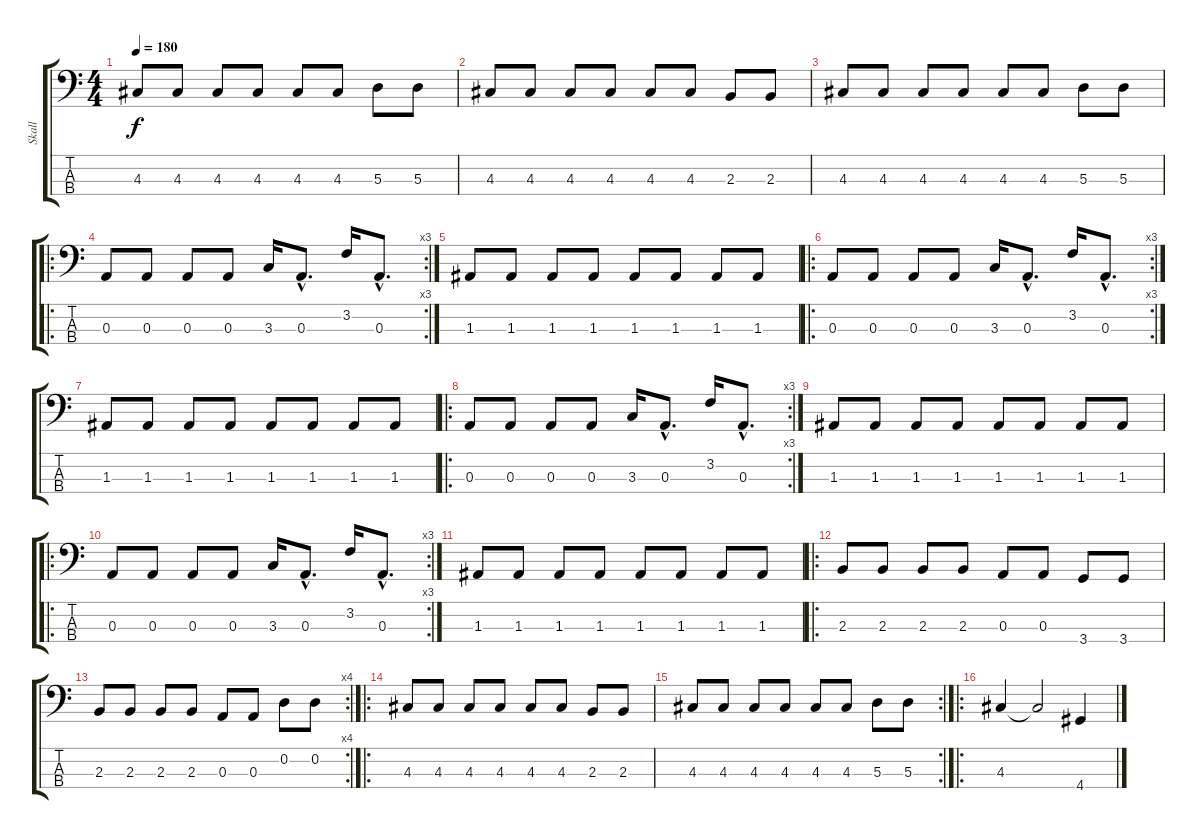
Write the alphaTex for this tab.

\track ("Skall" "Skall") {instrument electricbassfinger}
\staff {score tabs}
\tuning (G2 D2 A1 E1) {hide}
\ts (4 4)
\tempo 180
\clef f4
\ks c
4.3.8{dy f} 4.3.8 4.3.8 4.3.8 4.3.8 4.3.8 5.3.8 5.3.8 |
4.3.8 4.3.8 4.3.8 4.3.8 4.3.8 4.3.8 2.3.8 2.3.8 |
4.3.8 4.3.8 4.3.8 4.3.8 4.3.8 4.3.8 5.3.8 5.3.8 |
\ro
\rc 3
0.3.8 0.3.8 0.3.8 0.3.8 3.3.16 0.3{hac}.8{d} 3.2.16 0.3{hac}.8{d} |
1.3.8 1.3.8 1.3.8 1.3.8 1.3.8 1.3.8 1.3.8 1.3.8 |
\ro
\rc 3
0.3.8 0.3.8 0.3.8 0.3.8 3.3.16 0.3{hac}.8{d} 3.2.16 0.3{hac}.8{d} |
1.3.8 1.3.8 1.3.8 1.3.8 1.3.8 1.3.8 1.3.8 1.3.8 |
\ro
\rc 3
0.3.8 0.3.8 0.3.8 0.3.8 3.3.16 0.3{hac}.8{d} 3.2.16 0.3{hac}.8{d} |
1.3.8 1.3.8 1.3.8 1.3.8 1.3.8 1.3.8 1.3.8 1.3.8 |
\ro
\rc 3
0.3.8 0.3.8 0.3.8 0.3.8 3.3.16 0.3{hac}.8{d} 3.2.16 0.3{hac}.8{d} |
1.3.8 1.3.8 1.3.8 1.3.8 1.3.8 1.3.8 1.3.8 1.3.8 |
\ro
2.3.8 2.3.8 2.3.8 2.3.8 0.3.8 0.3.8 3.4.8 3.4.8 |
\rc 4
2.3.8 2.3.8 2.3.8 2.3.8 0.3.8 0.3.8 0.2.8 0.2.8 |
\ro
4.3.8 4.3.8 4.3.8 4.3.8 4.3.8 4.3.8 2.3.8 2.3.8 |
\rc 2
4.3.8 4.3.8 4.3.8 4.3.8 4.3.8 4.3.8 5.3.8 5.3.8 |
\ro
4.3.4 4.3{t}.2 4.4.4
